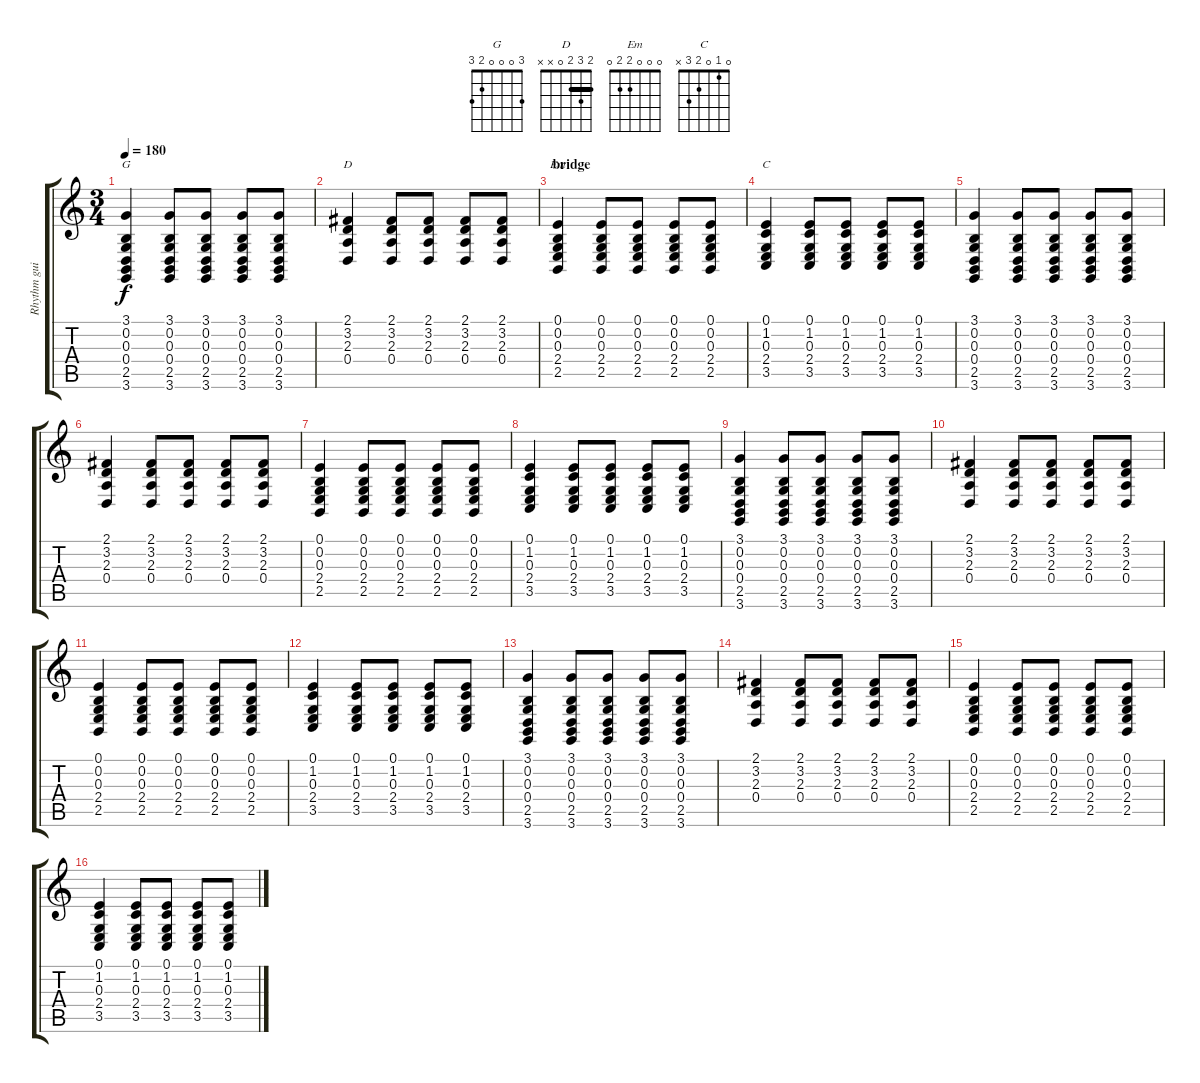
\track ("Rhythm guitar" "Rhythm gui") {instrument pad3polysynth}
\staff {score tabs}
\tuning (E4 B3 G3 D3 A2 E2) {hide}
\chord ("G" 3 0 0 0 2 3)
\chord ("D" 2 3 2 0 x x) {barre 2}
\chord ("Em" 0 0 0 2 2 0)
\chord ("C" 0 1 0 2 3 x)
\ts (3 4)
\tempo 180
\clef g2
\ks c
(3.1 0.2 0.3 0.4 2.5 3.6).4{ch "G" dy f} (3.1 0.2 0.3 0.4 2.5 3.6).8 (3.1 0.2 0.3 0.4 2.5 3.6).8 (3.1 0.2 0.3 0.4 2.5 3.6).8 (3.1 0.2 0.3 0.4 2.5 3.6).8 |
(2.1 3.2 2.3 0.4).4{ch "D"} (2.1 3.2 2.3 0.4).8 (2.1 3.2 2.3 0.4).8 (2.1 3.2 2.3 0.4).8 (2.1 3.2 2.3 0.4).8 |
\section ("" "bridge")
(0.1 0.2 0.3 2.4 2.5).4{ch "Em"} (0.1 0.2 0.3 2.4 2.5).8 (0.1 0.2 0.3 2.4 2.5).8 (0.1 0.2 0.3 2.4 2.5).8 (0.1 0.2 0.3 2.4 2.5).8 |
(0.1 1.2 0.3 2.4 3.5).4{ch "C"} (0.1 1.2 0.3 2.4 3.5).8 (0.1 1.2 0.3 2.4 3.5).8 (0.1 1.2 0.3 2.4 3.5).8 (0.1 1.2 0.3 2.4 3.5).8 |
(3.1 0.2 0.3 0.4 2.5 3.6).4 (3.1 0.2 0.3 0.4 2.5 3.6).8 (3.1 0.2 0.3 0.4 2.5 3.6).8 (3.1 0.2 0.3 0.4 2.5 3.6).8 (3.1 0.2 0.3 0.4 2.5 3.6).8 |
(2.1 3.2 2.3 0.4).4 (2.1 3.2 2.3 0.4).8 (2.1 3.2 2.3 0.4).8 (2.1 3.2 2.3 0.4).8 (2.1 3.2 2.3 0.4).8 |
(0.1 0.2 0.3 2.4 2.5).4 (0.1 0.2 0.3 2.4 2.5).8 (0.1 0.2 0.3 2.4 2.5).8 (0.1 0.2 0.3 2.4 2.5).8 (0.1 0.2 0.3 2.4 2.5).8 |
(0.1 1.2 0.3 2.4 3.5).4 (0.1 1.2 0.3 2.4 3.5).8 (0.1 1.2 0.3 2.4 3.5).8 (0.1 1.2 0.3 2.4 3.5).8 (0.1 1.2 0.3 2.4 3.5).8 |
(3.1 0.2 0.3 0.4 2.5 3.6).4 (3.1 0.2 0.3 0.4 2.5 3.6).8 (3.1 0.2 0.3 0.4 2.5 3.6).8 (3.1 0.2 0.3 0.4 2.5 3.6).8 (3.1 0.2 0.3 0.4 2.5 3.6).8 |
(2.1 3.2 2.3 0.4).4 (2.1 3.2 2.3 0.4).8 (2.1 3.2 2.3 0.4).8 (2.1 3.2 2.3 0.4).8 (2.1 3.2 2.3 0.4).8 |
(0.1 0.2 0.3 2.4 2.5).4 (0.1 0.2 0.3 2.4 2.5).8 (0.1 0.2 0.3 2.4 2.5).8 (0.1 0.2 0.3 2.4 2.5).8 (0.1 0.2 0.3 2.4 2.5).8 |
(0.1 1.2 0.3 2.4 3.5).4 (0.1 1.2 0.3 2.4 3.5).8 (0.1 1.2 0.3 2.4 3.5).8 (0.1 1.2 0.3 2.4 3.5).8 (0.1 1.2 0.3 2.4 3.5).8 |
(3.1 0.2 0.3 0.4 2.5 3.6).4 (3.1 0.2 0.3 0.4 2.5 3.6).8 (3.1 0.2 0.3 0.4 2.5 3.6).8 (3.1 0.2 0.3 0.4 2.5 3.6).8 (3.1 0.2 0.3 0.4 2.5 3.6).8 |
(2.1 3.2 2.3 0.4).4 (2.1 3.2 2.3 0.4).8 (2.1 3.2 2.3 0.4).8 (2.1 3.2 2.3 0.4).8 (2.1 3.2 2.3 0.4).8 |
(0.1 0.2 0.3 2.4 2.5).4 (0.1 0.2 0.3 2.4 2.5).8 (0.1 0.2 0.3 2.4 2.5).8 (0.1 0.2 0.3 2.4 2.5).8 (0.1 0.2 0.3 2.4 2.5).8 |
(0.1 1.2 0.3 2.4 3.5).4 (0.1 1.2 0.3 2.4 3.5).8 (0.1 1.2 0.3 2.4 3.5).8 (0.1 1.2 0.3 2.4 3.5).8 (0.1 1.2 0.3 2.4 3.5).8
